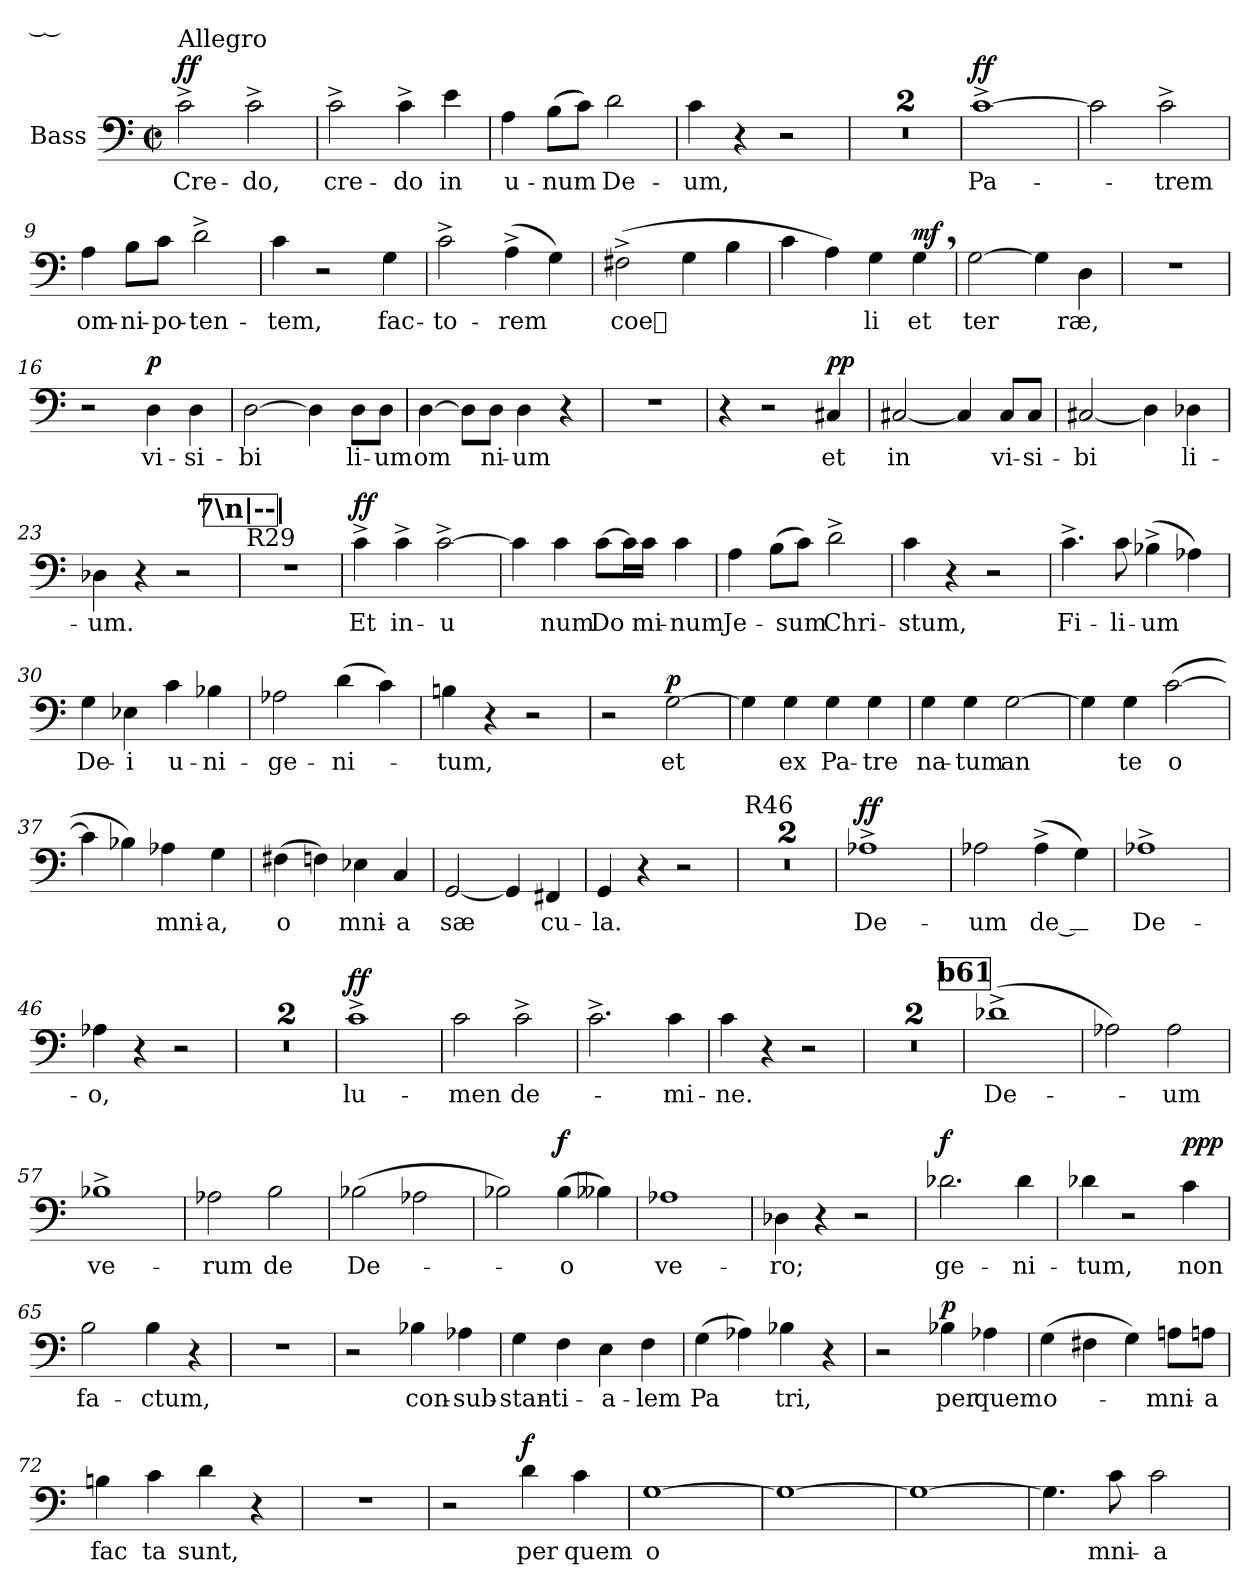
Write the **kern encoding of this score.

**kern	**text	**dynam
*part1	*part1	*part1
*staff1	*staff1	*staff1
*I"Bass	*	*
*I'B.	*	*
*clefF4	*	*
*k[]	*	*
*C:	*	*
*M2/2	*	*
*met(c|)	*	*
=1	=1	=1
!LO:TX:a:t=Allegro	!	!
!	!	!LO:DY:b
2c^\	Cre-	ff
2c^\	-do,	.
=2	=2	=2
2c^\	cre-	.
4c^\	-do	.
4e\	in	.
=3	=3	=3
4A\	u-	.
(8B\L	-num	.
8c\J)	.	.
2d\	De-	.
=4	=4	=4
4c\	-um,	.
4r	.	.
2r	.	.
=5	=5	=5
1r	.	.
=6	=6	=6
1r	.	.
=7	=7	=7
!	!	!LO:DY:a
[1c^	Pa-	ff
=8	=8	=8
2c\]	.	.
2c^\	-trem	.
=9	=9	=9
4A\	om-	.
8B\L	-ni-	.
8c\J	-po-	.
2d^\	-ten-	.
!!LO:LB:g=z
=10	=10	=10
4c\	-tem,	.
2r	.	.
4G\	fac-	.
=11	=11	=11
2c^\	-to-	.
(4A^\	rem	.
4G\)	___	.
=12	=12	=12
(2F#X^\	coe-	.
4G\	---	.
4B\	---	.
=13	=13	=13
4c\	---	.
4A\)	---	.
4G\	-li	.
!	!	!LO:DY:a
4G,\	et	mf
=14	=14	=14
[2G\	ter-	.
4G\]	---	.
4D\	-ræ,	.
=15	=15	=15
1r	.	.
=16	=16	=16
2r	.	.
!	!	!LO:DY:a
4D\	vi-	p
4D\	-si-	.
!!LO:LB:g=z
=17	=17	=17
[2D\	-bi-	.
4D\]	---	.
8D\L	-li-	.
8D\J	-um	.
=18	=18	=18
[4D\	om-	.
8D\L]	---	.
8D\J	-ni-	.
4D\	-um	.
4r	.	.
=19	=19	=19
1r	.	.
=20	=20	=20
4r	.	.
2r	.	.
!	!	!LO:DY:a
4C#X/	et	pp
=21	=21	=21
[2C#X/	in-	.
4C#/]	---	.
8C#/L	-vi-	.
8C#/J	-si-	.
=22	=22	=22
[2C#X/	-bi-	.
4D-\]	---	.
4D-X\	-li-	.
=23	=23	=23
4D-X\	-um.	.
4r	.	.
2r	.	.
!!LO:REH:place=s1:a:t=7\n|--|
=24	=24	=24
!LO:TX:a:t=R29	!	!
1r	.	.
=25	=25	=25
!	!	!LO:DY:a
4c^\	Et	ff
4c^\	in-	.
[2c^\	-u-	.
!!LO:LB:g=z
=26	=26	=26
4c\]	--	.
4c\	num	.
[8c\L	Do-	.
16c\L]	---	.
16c\JJ	-mi-	.
4c\	-num	.
=27	=27	=27
4A\	Je-	.
(8B\L	.	.
8c\J)	-sum	.
2d^\	Chri-	.
=28	=28	=28
4c\	-stum,	.
4r	.	.
2r	.	.
=29	=29	=29
4.c^\	Fi-	.
8c\	-li-	.
(4B-X^\	-um	.
4A-X\)	.	.
=30	=30	=30
4G\	De-	.
4E-X\	-i	.
4c\	u-	.
4B-X\	-ni-	.
=31	=31	=31
2A-X\	-ge-	.
(4d\	-ni-	.
4c\)	.	.
!!LO:LB:g=z
=32	=32	=32
4Bn\	-tum,	.
4r	.	.
2r	.	.
=33	=33	=33
2r	.	.
!	!	!LO:DY:a
[2G\	-et	p
=34	=34	=34
4G\]	.	.
4G\	ex	.
4G\	Pa-	.
4G\	-tre	.
=35	=35	=35
4G\	na-	.
4G\	-tum	.
[2G\	-an	.
=36	=36	=36
4G\]	.	.
4G\	te	.
([2c\	o	.
=37	=37	=37
4c\]	-	.
4B-X\)	-	.
4A-X\	mni-	.
4G\	-a,	.
=38	=38	=38
(4F#X\	-o	.
4Fn\)	.	.
4E-X\	mni-	.
4C/	-a	.
!!LO:PB:g=z
=39	=39	=39
[2GG/	sæ-	.
4GG/]	--	.
4FF#X/	cu-	.
=40	=40	=40
4GG/	-la.	.
4r	.	.
2r	.	.
=41	=41	=41
!LO:TX:a:t=R46	!	!
1r	.	.
=42	=42	=42
1r	.	.
=43	=43	=43
!	!	!LO:DY:a
1A-X^	De--	ff
=44	=44	=44
2A-X\	-um	.
(4A-^\	de__	.
4G\)	.	.
=45	=45	=45
1A-X^	De-	.
=46	=46	=46
4A-X\	-o,	.
4r	.	.
2r	.	.
=47	=47	=47
1r	.	.
=48	=48	=48
1r	.	.
=49	=49	=49
!	!	!LO:DY:a
1c^	lu-	ff
=50	=50	=50
2c\	-men	.
2c^\	de-	.
=51	=51	=51
2.c^\	.	.
4c\	mi-	.
!!LO:LB:g=z
=52	=52	=52
4c\	-ne.	.
4r	.	.
2r	.	.
=53	=53	=53
1r	.	.
=54	=54	=54
1r	.	.
!!LO:REH:place=s1:a:t=b61
=55	=55	=55
(1d-X^	De-	.
=56	=56	=56
2A-X\)	.	.
2A-\	um	.
=57	=57	=57
1B-X^	ve-	.
=58	=58	=58
2A-X\	-rum	.
2B\	de	.
=59	=59	=59
(2B-X\	De-	.
2A-X\	.	.
=60	=60	=60
2B-X\)	.	.
!	!	!LO:DY:a
(4B-\	-o	f
4B--X\)	.	.
=61	=61	=61
1A-X	ve-	.
=62	=62	=62
4D-X\	-ro;	.
4r	.	.
2r	.	.
=63	=63	=63
!	!	!LO:DY:a
2.d-X\	ge-	f
4d-\	-ni-	.
!!LO:LB:g=z
=64	=64	=64
4d-X\	-tum,	.
2r	.	.
!	!	!LO:DY:b
!	!	!LO:DY:n=1:b
!	!	!LO:DY:n=2:a
4c\	non	p p p
=65	=65	=65
2B\	fa-	.
4B\	-ctum,	.
4r	.	.
=66	=66	=66
1r	.	.
=67	=67	=67
2r	.	.
4B-X\	con-	.
4A-X\	-sub-	.
=68	=68	=68
4G\	-stan-	.
4F\	-ti-	.
4E\	-a-	.
4F\	-lem	.
=69	=69	=69
(4G\	Pa	.
4A-X\)	.	.
4B-X\	tri,	.
4r	.	.
=70	=70	=70
2r	.	.
!	!	!LO:DY:a
4B-X\	per	p
4A-X\	quem	.
!!LO:LB:g=z
=71	=71	=71
(4G\	o-	.
4F#X\	.	.
4G\)	.	.
8An\L	-mni-	.
8An\J	-a	.
=72	=72	=72
4Bn\	fac	.
4c\	ta	.
4d\	sunt,	.
4r	.	.
=73	=73	=73
1r	.	.
=74	=74	=74
2r	.	.
!	!	!LO:DY:a
4d\	per	f
4c\	quem	.
=75	=75	=75
[1G	o-	.
=76	=76	=76
1G_	---	.
=77	=77	=77
1G_	---	.
=78	=78	=78
4.G\]	.	.
8c\	-mni-	.
2c\	-a	.
=	=	=
*-	*-	*-
